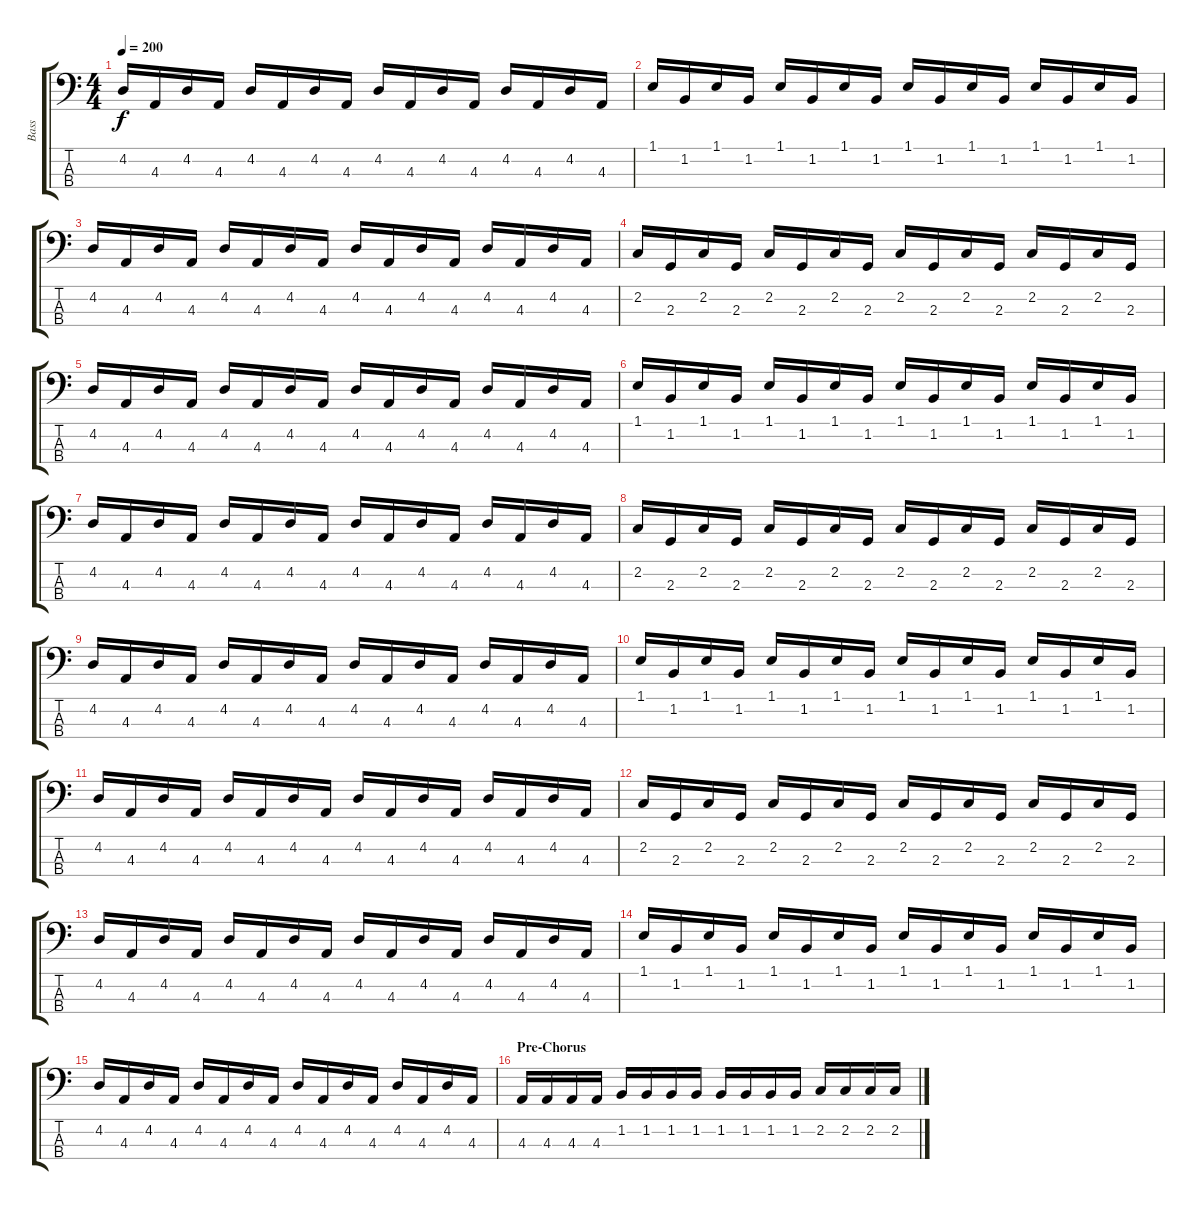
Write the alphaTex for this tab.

\track ("Bass" "Bass") {instrument slapbass1}
\staff {score tabs}
\tuning (Eb2 Bb1 F1 C1) {hide}
\ts (4 4)
\tempo 200
\clef f4
\ks c
4.2.16{dy f} 4.3.16 4.2.16 4.3.16 4.2.16 4.3.16 4.2.16 4.3.16 4.2.16 4.3.16 4.2.16 4.3.16 4.2.16 4.3.16 4.2.16 4.3.16 |
1.1.16 1.2.16 1.1.16 1.2.16 1.1.16 1.2.16 1.1.16 1.2.16 1.1.16 1.2.16 1.1.16 1.2.16 1.1.16 1.2.16 1.1.16 1.2.16 |
4.2.16 4.3.16 4.2.16 4.3.16 4.2.16 4.3.16 4.2.16 4.3.16 4.2.16 4.3.16 4.2.16 4.3.16 4.2.16 4.3.16 4.2.16 4.3.16 |
2.2.16 2.3.16 2.2.16 2.3.16 2.2.16 2.3.16 2.2.16 2.3.16 2.2.16 2.3.16 2.2.16 2.3.16 2.2.16 2.3.16 2.2.16 2.3.16 |
4.2.16 4.3.16 4.2.16 4.3.16 4.2.16 4.3.16 4.2.16 4.3.16 4.2.16 4.3.16 4.2.16 4.3.16 4.2.16 4.3.16 4.2.16 4.3.16 |
1.1.16 1.2.16 1.1.16 1.2.16 1.1.16 1.2.16 1.1.16 1.2.16 1.1.16 1.2.16 1.1.16 1.2.16 1.1.16 1.2.16 1.1.16 1.2.16 |
4.2.16 4.3.16 4.2.16 4.3.16 4.2.16 4.3.16 4.2.16 4.3.16 4.2.16 4.3.16 4.2.16 4.3.16 4.2.16 4.3.16 4.2.16 4.3.16 |
2.2.16 2.3.16 2.2.16 2.3.16 2.2.16 2.3.16 2.2.16 2.3.16 2.2.16 2.3.16 2.2.16 2.3.16 2.2.16 2.3.16 2.2.16 2.3.16 |
4.2.16 4.3.16 4.2.16 4.3.16 4.2.16 4.3.16 4.2.16 4.3.16 4.2.16 4.3.16 4.2.16 4.3.16 4.2.16 4.3.16 4.2.16 4.3.16 |
1.1.16 1.2.16 1.1.16 1.2.16 1.1.16 1.2.16 1.1.16 1.2.16 1.1.16 1.2.16 1.1.16 1.2.16 1.1.16 1.2.16 1.1.16 1.2.16 |
4.2.16 4.3.16 4.2.16 4.3.16 4.2.16 4.3.16 4.2.16 4.3.16 4.2.16 4.3.16 4.2.16 4.3.16 4.2.16 4.3.16 4.2.16 4.3.16 |
2.2.16 2.3.16 2.2.16 2.3.16 2.2.16 2.3.16 2.2.16 2.3.16 2.2.16 2.3.16 2.2.16 2.3.16 2.2.16 2.3.16 2.2.16 2.3.16 |
4.2.16 4.3.16 4.2.16 4.3.16 4.2.16 4.3.16 4.2.16 4.3.16 4.2.16 4.3.16 4.2.16 4.3.16 4.2.16 4.3.16 4.2.16 4.3.16 |
1.1.16 1.2.16 1.1.16 1.2.16 1.1.16 1.2.16 1.1.16 1.2.16 1.1.16 1.2.16 1.1.16 1.2.16 1.1.16 1.2.16 1.1.16 1.2.16 |
4.2.16 4.3.16 4.2.16 4.3.16 4.2.16 4.3.16 4.2.16 4.3.16 4.2.16 4.3.16 4.2.16 4.3.16 4.2.16 4.3.16 4.2.16 4.3.16 |
\section ("" "Pre-Chorus")
4.3.16 4.3.16 4.3.16 4.3.16 1.2.16 1.2.16 1.2.16 1.2.16 1.2.16 1.2.16 1.2.16 1.2.16 2.2.16 2.2.16 2.2.16 2.2.16
